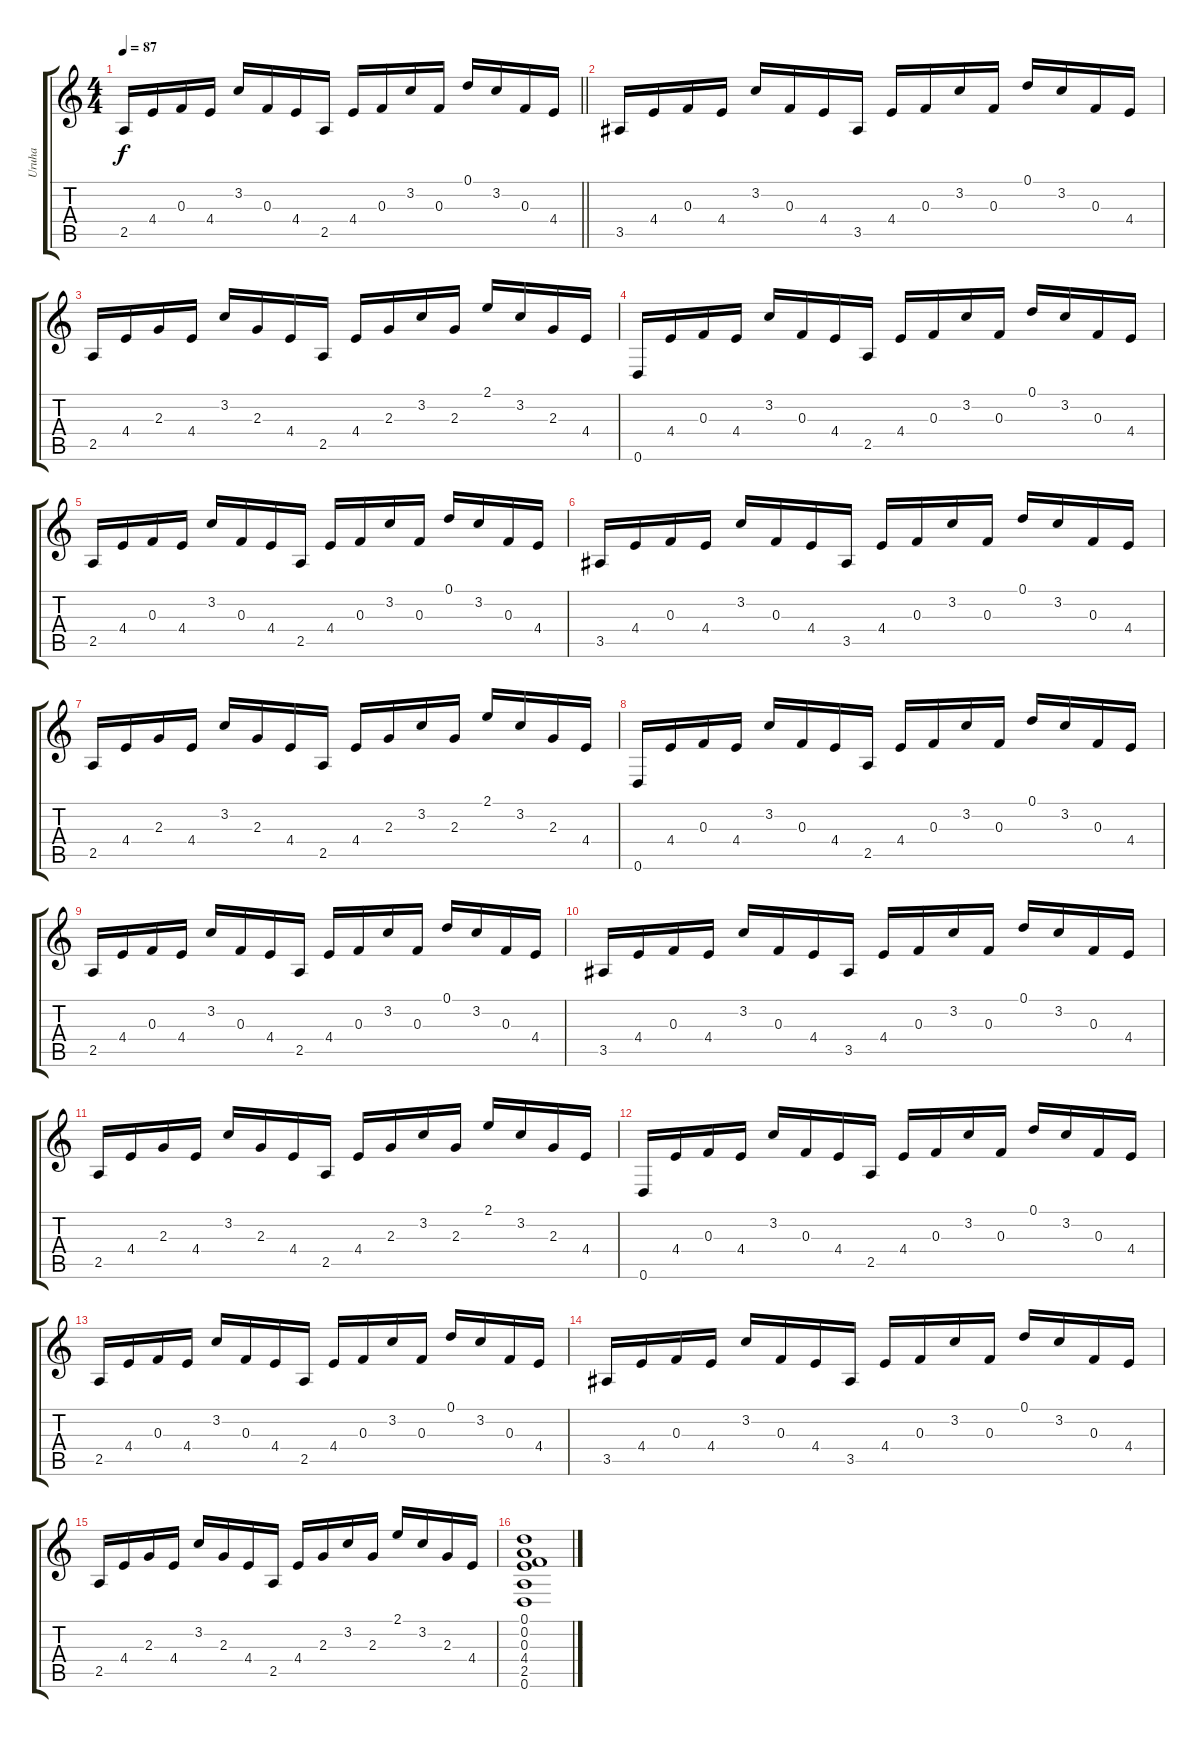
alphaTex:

\track ("Uruha" "Uruha") {instrument acousticguitarsteel}
\staff {score tabs}
\tuning (D4 A3 F3 C3 G2 D2) {hide}
\ts (4 4)
\tempo 87
\clef g2
\barLineRight lightlight
\ks c
2.5.16{dy f} 4.4.16 0.3.16 4.4.16 3.2.16 0.3.16 4.4.16 2.5.16 4.4.16 0.3.16 3.2.16 0.3.16 0.1.16 3.2.16 0.3.16 4.4.16 |
3.5.16 4.4.16 0.3.16 4.4.16 3.2.16 0.3.16 4.4.16 3.5.16 4.4.16 0.3.16 3.2.16 0.3.16 0.1.16 3.2.16 0.3.16 4.4.16 |
2.5.16 4.4.16 2.3.16 4.4.16 3.2.16 2.3.16 4.4.16 2.5.16 4.4.16 2.3.16 3.2.16 2.3.16 2.1.16 3.2.16 2.3.16 4.4.16 |
0.6.16 4.4.16 0.3.16 4.4.16 3.2.16 0.3.16 4.4.16 2.5.16 4.4.16 0.3.16 3.2.16 0.3.16 0.1.16 3.2.16 0.3.16 4.4.16 |
2.5.16 4.4.16 0.3.16 4.4.16 3.2.16 0.3.16 4.4.16 2.5.16 4.4.16 0.3.16 3.2.16 0.3.16 0.1.16 3.2.16 0.3.16 4.4.16 |
3.5.16 4.4.16 0.3.16 4.4.16 3.2.16 0.3.16 4.4.16 3.5.16 4.4.16 0.3.16 3.2.16 0.3.16 0.1.16 3.2.16 0.3.16 4.4.16 |
2.5.16 4.4.16 2.3.16 4.4.16 3.2.16 2.3.16 4.4.16 2.5.16 4.4.16 2.3.16 3.2.16 2.3.16 2.1.16 3.2.16 2.3.16 4.4.16 |
0.6.16 4.4.16 0.3.16 4.4.16 3.2.16 0.3.16 4.4.16 2.5.16 4.4.16 0.3.16 3.2.16 0.3.16 0.1.16 3.2.16 0.3.16 4.4.16 |
2.5.16 4.4.16 0.3.16 4.4.16 3.2.16 0.3.16 4.4.16 2.5.16 4.4.16 0.3.16 3.2.16 0.3.16 0.1.16 3.2.16 0.3.16 4.4.16 |
3.5.16 4.4.16 0.3.16 4.4.16 3.2.16 0.3.16 4.4.16 3.5.16 4.4.16 0.3.16 3.2.16 0.3.16 0.1.16 3.2.16 0.3.16 4.4.16 |
2.5.16 4.4.16 2.3.16 4.4.16 3.2.16 2.3.16 4.4.16 2.5.16 4.4.16 2.3.16 3.2.16 2.3.16 2.1.16 3.2.16 2.3.16 4.4.16 |
0.6.16 4.4.16 0.3.16 4.4.16 3.2.16 0.3.16 4.4.16 2.5.16 4.4.16 0.3.16 3.2.16 0.3.16 0.1.16 3.2.16 0.3.16 4.4.16 |
2.5.16 4.4.16 0.3.16 4.4.16 3.2.16 0.3.16 4.4.16 2.5.16 4.4.16 0.3.16 3.2.16 0.3.16 0.1.16 3.2.16 0.3.16 4.4.16 |
3.5.16 4.4.16 0.3.16 4.4.16 3.2.16 0.3.16 4.4.16 3.5.16 4.4.16 0.3.16 3.2.16 0.3.16 0.1.16 3.2.16 0.3.16 4.4.16 |
2.5.16 4.4.16 2.3.16 4.4.16 3.2.16 2.3.16 4.4.16 2.5.16 4.4.16 2.3.16 3.2.16 2.3.16 2.1.16 3.2.16 2.3.16 4.4.16 |
(0.1 0.2 0.3 4.4 2.5 0.6).1
